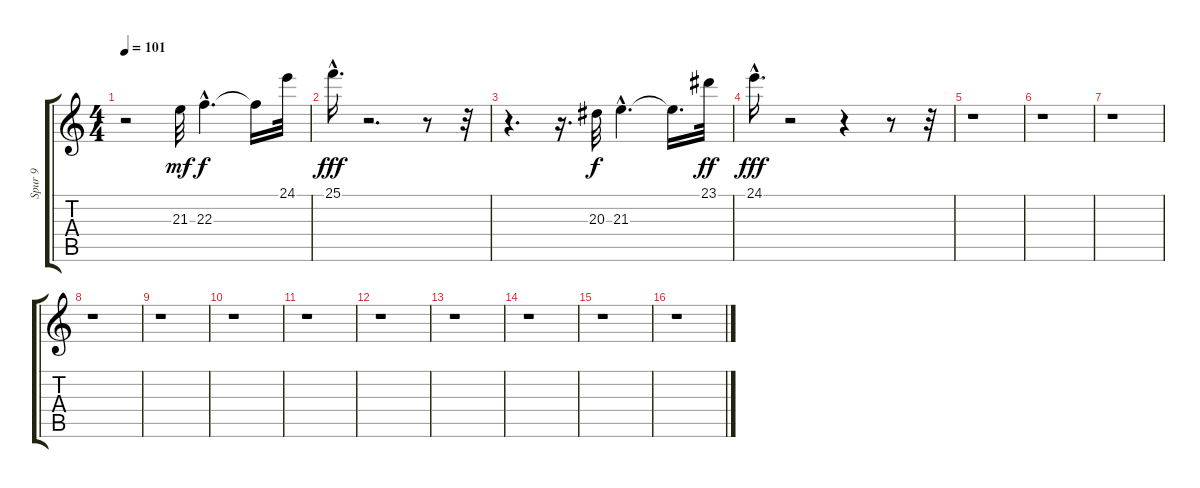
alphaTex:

\track ("Spur 9" "Spur 9") {instrument pad1newage}
\staff {score tabs}
\tuning (E4 B3 G3 D3 A2 E2) {hide}
\ts (4 4)
\tempo 101
\clef g2
\ks c
r.2{dy fff} 21.3.32{dy mf} 22.3{hac}.4{d dy f} 22.3{t}.16 24.1.32 |
25.1{hac}.16{d dy fff} r.2{d} r.8 r.32 |
r.4{d} r.16{d} 20.3.32{dy f} 21.3{hac}.4{d} 21.3{t}.16{d} 23.1.32{dy ff} |
24.1{hac}.16{d dy fff} r.2 r.4 r.8 r.32 |
r.1 |
r.1 |
r.1 |
r.1 |
r.1 |
r.1 |
r.1 |
r.1 |
r.1 |
r.1 |
r.1 |
r.1
